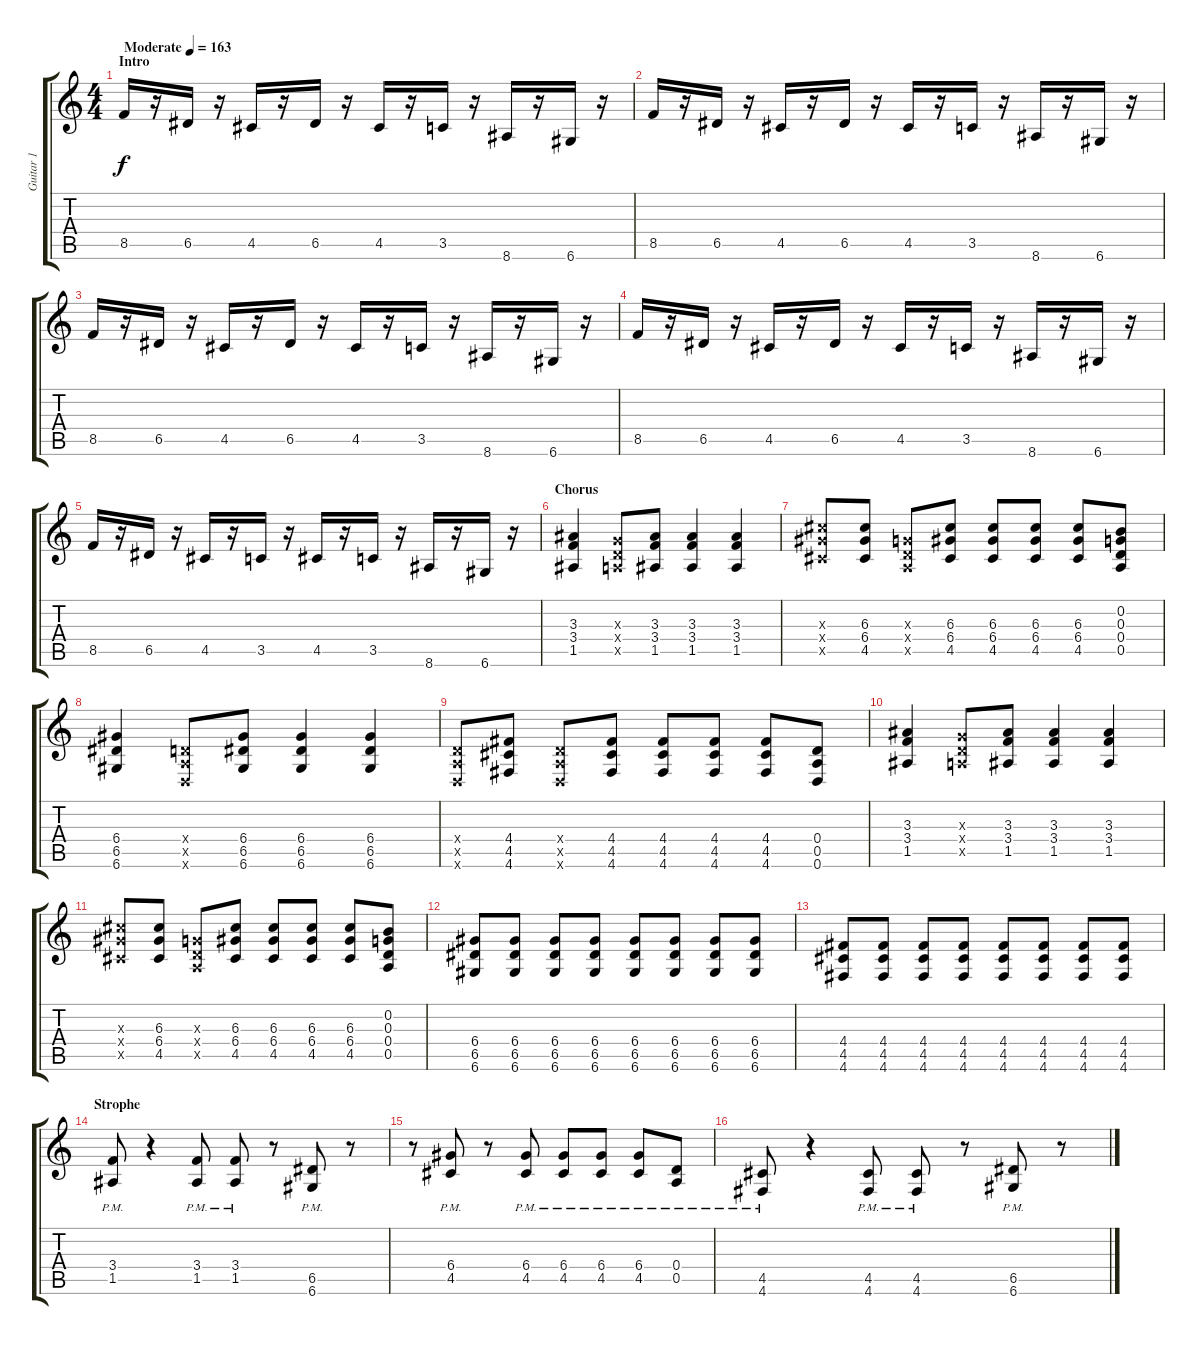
\track ("Guitar 1" "Guitar 1") {instrument distortionguitar}
\staff {score tabs}
\tuning (E4 B3 G3 D3 A2 D2) {hide}
\ts (4 4)
\section ("" "Intro")
\tempo (163 "Moderate")
\clef g2
\ks c
8.5.16{dy f instrument distortionguitar} r.16 6.5.16 r.16 4.5.16 r.16 6.5.16 r.16 4.5.16 r.16 3.5.16 r.16 8.6.16 r.16 6.6.16 r.16 |
8.5.16 r.16 6.5.16 r.16 4.5.16 r.16 6.5.16 r.16 4.5.16 r.16 3.5.16 r.16 8.6.16 r.16 6.6.16 r.16 |
8.5.16 r.16 6.5.16 r.16 4.5.16 r.16 6.5.16 r.16 4.5.16 r.16 3.5.16 r.16 8.6.16 r.16 6.6.16 r.16 |
8.5.16 r.16 6.5.16 r.16 4.5.16 r.16 6.5.16 r.16 4.5.16 r.16 3.5.16 r.16 8.6.16 r.16 6.6.16 r.16 |
8.5.16 r.16 6.5.16 r.16 4.5.16 r.16 3.5.16 r.16 4.5.16 r.16 3.5.16 r.16 8.6.16 r.16 6.6.16 r.16 |
\section ("" "Chorus")
(3.3 3.4 1.5).4 (0.3{x} 0.4{x} 0.5{x}).8 (3.3 3.4 1.5).8 (3.3 3.4 1.5).4 (3.3 3.4 1.5).4 |
(6.3{x} 6.4{x} 4.5{x}).8 (6.3 6.4 4.5).8 (0.3{x} 0.4{x} 0.5{x}).8 (6.3 6.4 4.5).8 (6.3 6.4 4.5).8 (6.3 6.4 4.5).8 (6.3 6.4 4.5).8 (0.2 0.3 0.4 0.5).8 |
(6.4 6.5 6.6).4 (0.4{x} 0.5{x} 0.6{x}).8 (6.4 6.5 6.6).8 (6.4 6.5 6.6).4 (6.4 6.5 6.6).4 |
(0.4{x} 0.5{x} 0.6{x}).8 (4.4 4.5 4.6).8 (0.4{x} 0.5{x} 0.6{x}).8 (4.4 4.5 4.6).8 (4.4 4.5 4.6).8 (4.4 4.5 4.6).8 (4.4 4.5 4.6).8 (0.4 0.5 0.6).8 |
(3.3 3.4 1.5).4 (0.3{x} 0.4{x} 0.5{x}).8 (3.3 3.4 1.5).8 (3.3 3.4 1.5).4 (3.3 3.4 1.5).4 |
(6.3{x} 6.4{x} 4.5{x}).8 (6.3 6.4 4.5).8 (0.3{x} 0.4{x} 0.5{x}).8 (6.3 6.4 4.5).8 (6.3 6.4 4.5).8 (6.3 6.4 4.5).8 (6.3 6.4 4.5).8 (0.2 0.3 0.4 0.5).8 |
(6.4 6.5 6.6).8 (6.4 6.5 6.6).8 (6.4 6.5 6.6).8 (6.4 6.5 6.6).8 (6.4 6.5 6.6).8 (6.4 6.5 6.6).8 (6.4 6.5 6.6).8 (6.4 6.5 6.6).8 |
(4.4 4.5 4.6).8 (4.4 4.5 4.6).8 (4.4 4.5 4.6).8 (4.4 4.5 4.6).8 (4.4 4.5 4.6).8 (4.4 4.5 4.6).8 (4.4 4.5 4.6).8 (4.4 4.5 4.6).8 |
\section ("" "Strophe")
(3.4{pm} 1.5{pm}).8 r.4 (3.4{pm} 1.5{pm}).8 (3.4{pm} 1.5{pm}).8 r.8 (6.5{pm} 6.6{pm}).8 r.8 |
r.8 (6.4{pm} 4.5{pm}).8 r.8 (6.4{pm} 4.5{pm}).8 (6.4{pm} 4.5{pm}).8 (6.4{pm} 4.5{pm}).8 (6.4{pm} 4.5{pm}).8 (0.4{pm} 0.5{pm}).8 |
(4.5{pm} 4.6{pm}).8 r.4 (4.5{pm} 4.6{pm}).8 (4.5{pm} 4.6{pm}).8 r.8 (6.5{pm} 6.6{pm}).8 r.8
